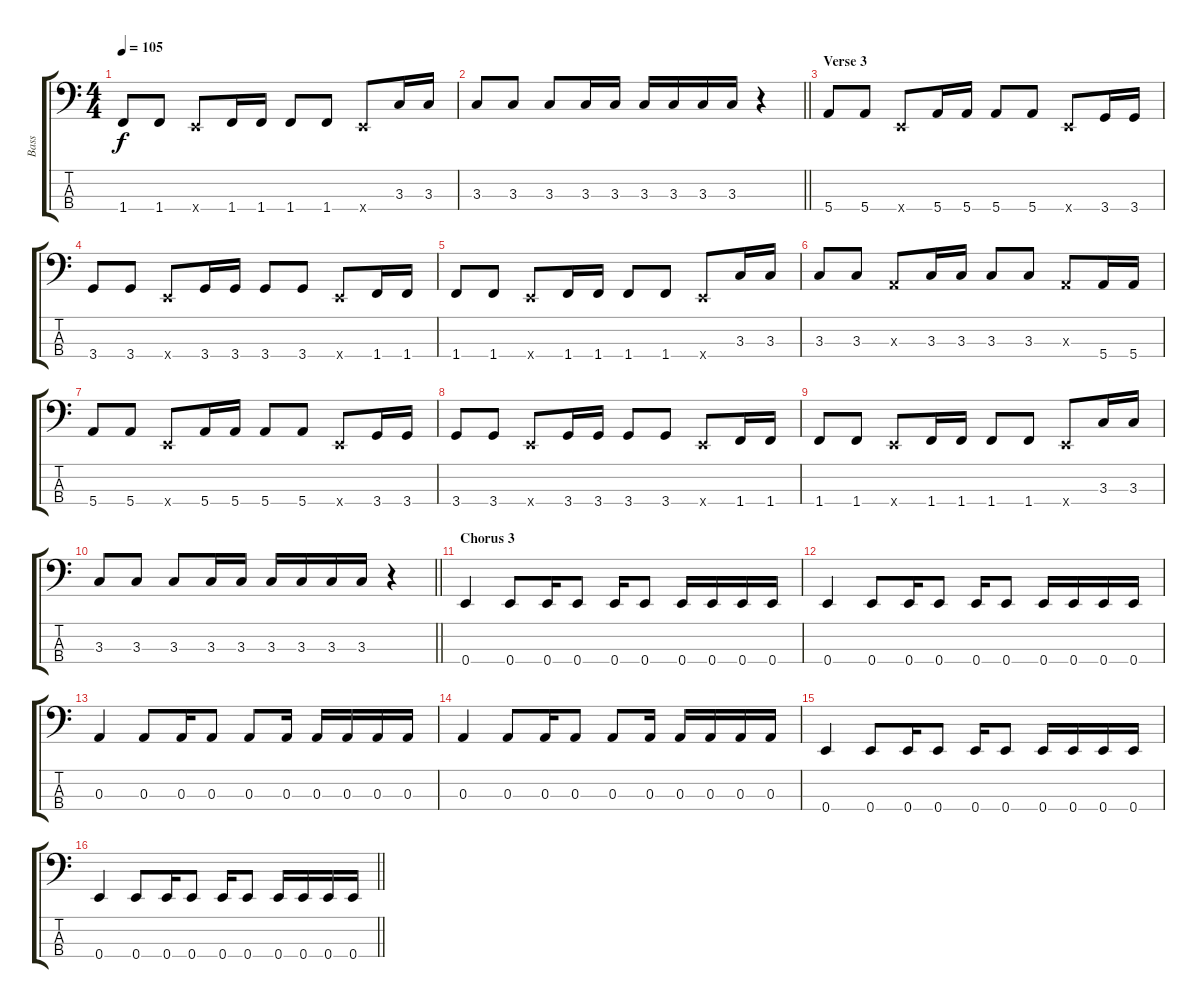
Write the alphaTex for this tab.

\track ("Bass" "Bass") {instrument electricbassfinger}
\staff {score tabs}
\tuning (G2 D2 A1 E1) {hide}
\ts (4 4)
\tempo 105
\clef f4
\ks c
1.4.8{dy f} 1.4.8 0.4{x}.8 1.4.16 1.4.16 1.4.8 1.4.8 0.4{x}.8 3.3.16 3.3.16 |
\barLineRight lightlight
3.3.8 3.3.8 3.3.8 3.3.16 3.3.16 3.3.16 3.3.16 3.3.16 3.3.16 r.4 |
\section ("" "Verse 3")
5.4.8 5.4.8 0.4{x}.8 5.4.16 5.4.16 5.4.8 5.4.8 0.4{x}.8 3.4.16 3.4.16 |
3.4.8 3.4.8 0.4{x}.8 3.4.16 3.4.16 3.4.8 3.4.8 0.4{x}.8 1.4.16 1.4.16 |
1.4.8 1.4.8 0.4{x}.8 1.4.16 1.4.16 1.4.8 1.4.8 0.4{x}.8 3.3.16 3.3.16 |
3.3.8 3.3.8 0.3{x}.8 3.3.16 3.3.16 3.3.8 3.3.8 0.3{x}.8 5.4.16 5.4.16 |
5.4.8 5.4.8 0.4{x}.8 5.4.16 5.4.16 5.4.8 5.4.8 0.4{x}.8 3.4.16 3.4.16 |
3.4.8 3.4.8 0.4{x}.8 3.4.16 3.4.16 3.4.8 3.4.8 0.4{x}.8 1.4.16 1.4.16 |
1.4.8 1.4.8 0.4{x}.8 1.4.16 1.4.16 1.4.8 1.4.8 0.4{x}.8 3.3.16 3.3.16 |
\barLineRight lightlight
3.3.8 3.3.8 3.3.8 3.3.16 3.3.16 3.3.16 3.3.16 3.3.16 3.3.16 r.4 |
\section ("" "Chorus 3")
0.4.4 0.4.8 0.4.16 0.4.8 0.4.16 0.4.8 0.4.16 0.4.16 0.4.16 0.4.16 |
0.4.4 0.4.8 0.4.16 0.4.8 0.4.16 0.4.8 0.4.16 0.4.16 0.4.16 0.4.16 |
0.3.4 0.3.8 0.3.16 0.3.8 0.3.8 0.3.16 0.3.16 0.3.16 0.3.16 0.3.16 |
0.3.4 0.3.8 0.3.16 0.3.8 0.3.8 0.3.16 0.3.16 0.3.16 0.3.16 0.3.16 |
0.4.4 0.4.8 0.4.16 0.4.8 0.4.16 0.4.8 0.4.16 0.4.16 0.4.16 0.4.16 |
\barLineRight lightlight
0.4.4 0.4.8 0.4.16 0.4.8 0.4.16 0.4.8 0.4.16 0.4.16 0.4.16 0.4.16
